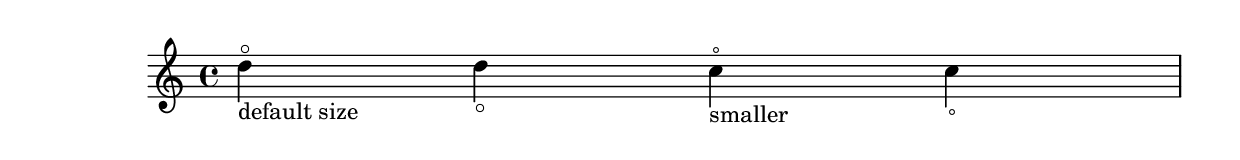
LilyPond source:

%% DO NOT EDIT this file manually; it is automatically
%% generated from LSR http://lsr.dsi.unimi.it
%% Make any changes in LSR itself, or in Documentation/snippets/new/ ,
%% and then run scripts/auxiliar/makelsr.py
%%
%% This file is in the public domain.
\version "2.12.2"

\header {
  lsrtags = "expressive-marks, unfretted-strings"

%% Translation of GIT committish: 59caa3adce63114ca7972d18f95d4aadc528ec3d
  texidoces = "
Para hacer más pequeño el círculo de @code{\\flageolet} (armónico)
utilice la siguiente función de Scheme.

"
  doctitlees = "Cambiar el tamaño de la marca de \\flageolet"


%% Translation of GIT committish: 0a868be38a775ecb1ef935b079000cebbc64de40
  texidocde = "
Um den @code{\\flageolet}-Kreis kleiner zu machen, kann diese
Scheme-Funktion eingesetzt werden.

"
  doctitlede = "\\flageolet-Zeichen verkleinern"

%% Translation of GIT committish: 5b980ee07bba23d3633de1d371fb2926f164e295

  texidocfr = "
Il est possible de rapetisser le cercle d'un @code{\\flageolet} grâce
à une fonction Scheme.

"
  doctitlefr = "Modifier la taille d'un \\flageolet"


  texidoc = "
To make the @code{\\flageolet} circle smaller use the following Scheme
function.

"
  doctitle = "Changing \\flageolet mark size"
} % begin verbatim

smallFlageolet =
#(let ((m (make-articulation "flageolet")))
   (set! (ly:music-property m 'tweaks)
         (acons 'font-size -3
                (ly:music-property m 'tweaks)))
   m)

\layout { ragged-right = ##f }

\relative c'' {
  d4^\flageolet_\markup { default size } d_\flageolet
  c4^\smallFlageolet_\markup { smaller } c_\smallFlageolet
}

